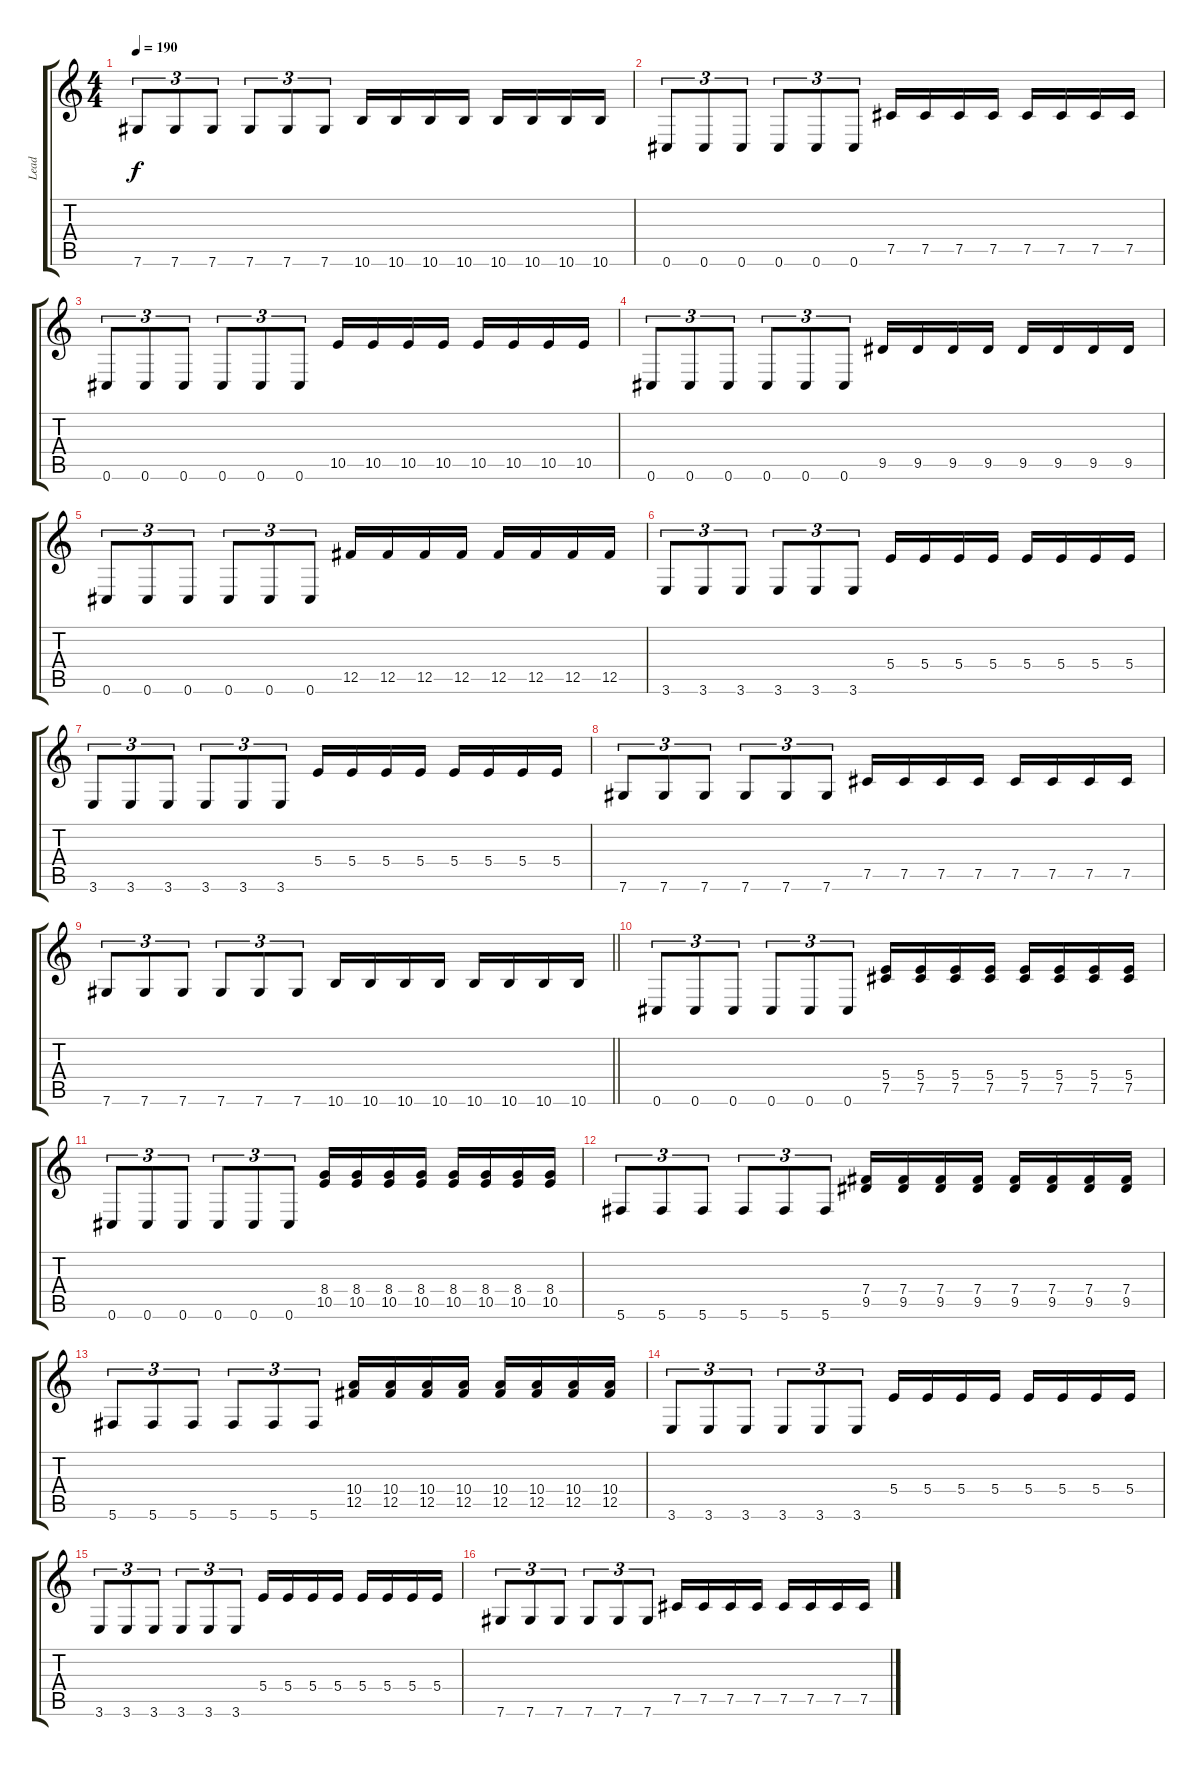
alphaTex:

\track ("Lead" "Lead") {instrument distortionguitar}
\staff {score tabs}
\tuning (Db4 Ab3 E3 B2 Gb2 Db2) {hide}
\ts (4 4)
\tempo 190
\clef g2
\ks c
7.6.8{tu (3 2) dy f} 7.6.8{tu (3 2)} 7.6.8{tu (3 2)} 7.6.8{tu (3 2)} 7.6.8{tu (3 2)} 7.6.8{tu (3 2)} 10.6.16 10.6.16 10.6.16 10.6.16 10.6.16 10.6.16 10.6.16 10.6.16 |
0.6.8{tu (3 2)} 0.6.8{tu (3 2)} 0.6.8{tu (3 2)} 0.6.8{tu (3 2)} 0.6.8{tu (3 2)} 0.6.8{tu (3 2)} 7.5.16 7.5.16 7.5.16 7.5.16 7.5.16 7.5.16 7.5.16 7.5.16 |
0.6.8{tu (3 2)} 0.6.8{tu (3 2)} 0.6.8{tu (3 2)} 0.6.8{tu (3 2)} 0.6.8{tu (3 2)} 0.6.8{tu (3 2)} 10.5.16 10.5.16 10.5.16 10.5.16 10.5.16 10.5.16 10.5.16 10.5.16 |
0.6.8{tu (3 2)} 0.6.8{tu (3 2)} 0.6.8{tu (3 2)} 0.6.8{tu (3 2)} 0.6.8{tu (3 2)} 0.6.8{tu (3 2)} 9.5.16 9.5.16 9.5.16 9.5.16 9.5.16 9.5.16 9.5.16 9.5.16 |
0.6.8{tu (3 2)} 0.6.8{tu (3 2)} 0.6.8{tu (3 2)} 0.6.8{tu (3 2)} 0.6.8{tu (3 2)} 0.6.8{tu (3 2)} 12.5.16 12.5.16 12.5.16 12.5.16 12.5.16 12.5.16 12.5.16 12.5.16 |
3.6.8{tu (3 2)} 3.6.8{tu (3 2)} 3.6.8{tu (3 2)} 3.6.8{tu (3 2)} 3.6.8{tu (3 2)} 3.6.8{tu (3 2)} 5.4.16 5.4.16 5.4.16 5.4.16 5.4.16 5.4.16 5.4.16 5.4.16 |
3.6.8{tu (3 2)} 3.6.8{tu (3 2)} 3.6.8{tu (3 2)} 3.6.8{tu (3 2)} 3.6.8{tu (3 2)} 3.6.8{tu (3 2)} 5.4.16 5.4.16 5.4.16 5.4.16 5.4.16 5.4.16 5.4.16 5.4.16 |
7.6.8{tu (3 2)} 7.6.8{tu (3 2)} 7.6.8{tu (3 2)} 7.6.8{tu (3 2)} 7.6.8{tu (3 2)} 7.6.8{tu (3 2)} 7.5.16 7.5.16 7.5.16 7.5.16 7.5.16 7.5.16 7.5.16 7.5.16 |
\barLineRight lightlight
7.6.8{tu (3 2)} 7.6.8{tu (3 2)} 7.6.8{tu (3 2)} 7.6.8{tu (3 2)} 7.6.8{tu (3 2)} 7.6.8{tu (3 2)} 10.6.16 10.6.16 10.6.16 10.6.16 10.6.16 10.6.16 10.6.16 10.6.16 |
0.6.8{tu (3 2)} 0.6.8{tu (3 2)} 0.6.8{tu (3 2)} 0.6.8{tu (3 2)} 0.6.8{tu (3 2)} 0.6.8{tu (3 2)} (5.4 7.5).16 (5.4 7.5).16 (5.4 7.5).16 (5.4 7.5).16 (5.4 7.5).16 (5.4 7.5).16 (5.4 7.5).16 (5.4 7.5).16 |
0.6.8{tu (3 2)} 0.6.8{tu (3 2)} 0.6.8{tu (3 2)} 0.6.8{tu (3 2)} 0.6.8{tu (3 2)} 0.6.8{tu (3 2)} (8.4 10.5).16 (8.4 10.5).16 (8.4 10.5).16 (8.4 10.5).16 (8.4 10.5).16 (8.4 10.5).16 (8.4 10.5).16 (8.4 10.5).16 |
5.6.8{tu (3 2)} 5.6.8{tu (3 2)} 5.6.8{tu (3 2)} 5.6.8{tu (3 2)} 5.6.8{tu (3 2)} 5.6.8{tu (3 2)} (7.4 9.5).16 (7.4 9.5).16 (7.4 9.5).16 (7.4 9.5).16 (7.4 9.5).16 (7.4 9.5).16 (7.4 9.5).16 (7.4 9.5).16 |
5.6.8{tu (3 2)} 5.6.8{tu (3 2)} 5.6.8{tu (3 2)} 5.6.8{tu (3 2)} 5.6.8{tu (3 2)} 5.6.8{tu (3 2)} (10.4 12.5).16 (10.4 12.5).16 (10.4 12.5).16 (10.4 12.5).16 (10.4 12.5).16 (10.4 12.5).16 (10.4 12.5).16 (10.4 12.5).16 |
3.6.8{tu (3 2)} 3.6.8{tu (3 2)} 3.6.8{tu (3 2)} 3.6.8{tu (3 2)} 3.6.8{tu (3 2)} 3.6.8{tu (3 2)} 5.4.16 5.4.16 5.4.16 5.4.16 5.4.16 5.4.16 5.4.16 5.4.16 |
3.6.8{tu (3 2)} 3.6.8{tu (3 2)} 3.6.8{tu (3 2)} 3.6.8{tu (3 2)} 3.6.8{tu (3 2)} 3.6.8{tu (3 2)} 5.4.16 5.4.16 5.4.16 5.4.16 5.4.16 5.4.16 5.4.16 5.4.16 |
7.6.8{tu (3 2)} 7.6.8{tu (3 2)} 7.6.8{tu (3 2)} 7.6.8{tu (3 2)} 7.6.8{tu (3 2)} 7.6.8{tu (3 2)} 7.5.16 7.5.16 7.5.16 7.5.16 7.5.16 7.5.16 7.5.16 7.5.16
